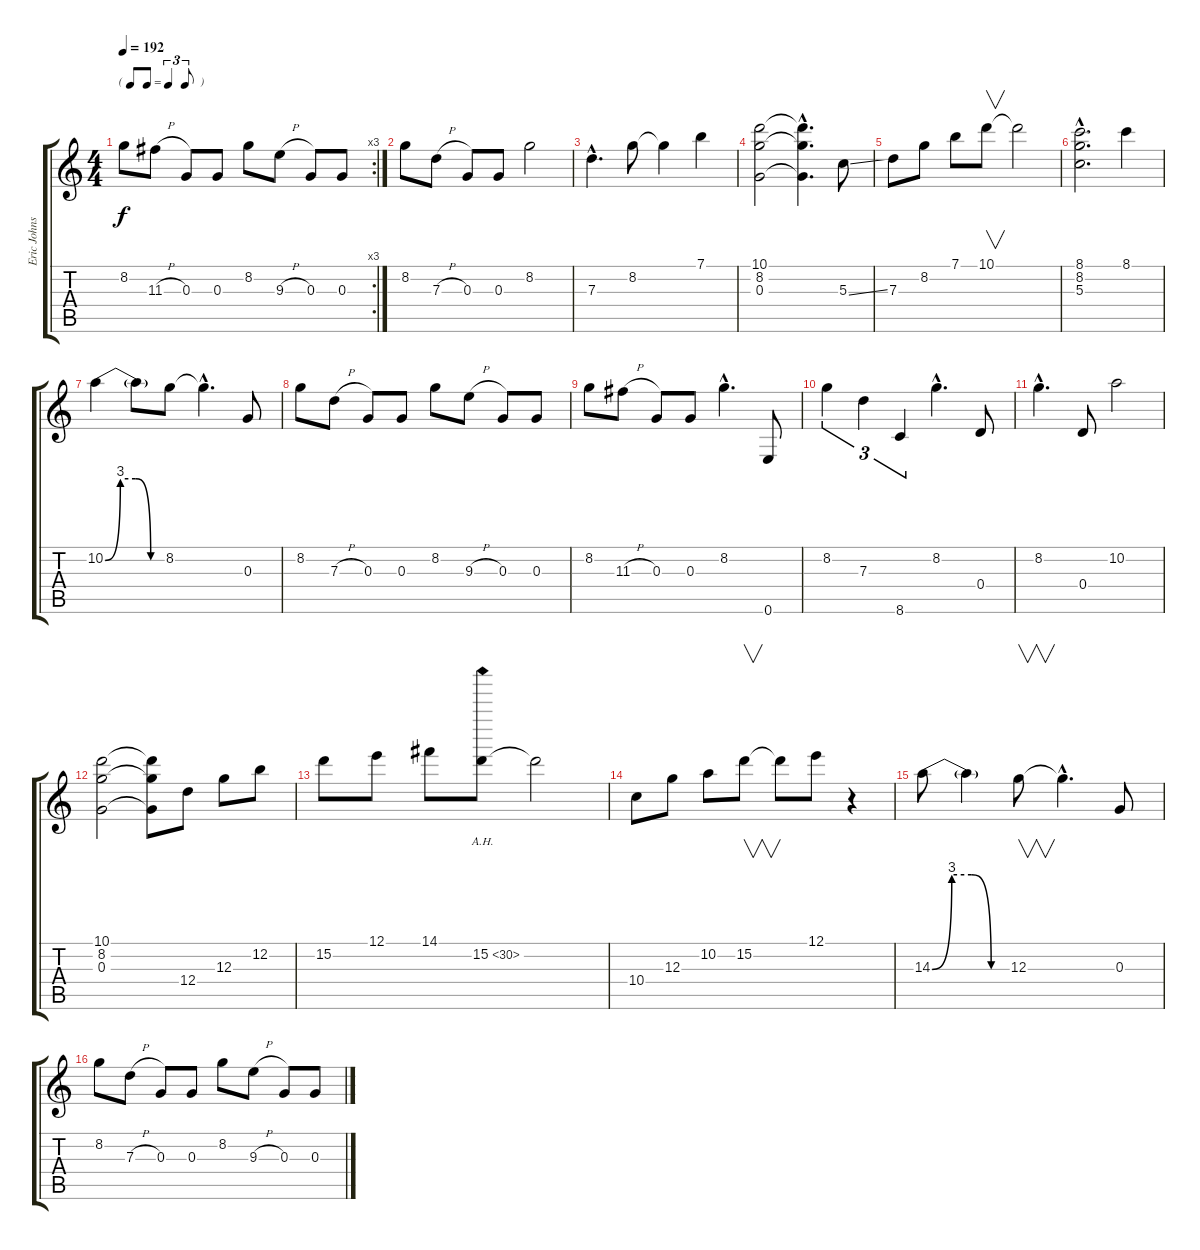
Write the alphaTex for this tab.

\track ("Eric Johnson" "Eric Johns") {instrument distortionguitar}
\staff {score tabs}
\tuning (E4 B3 G3 D3 A2 E2) {hide}
\rc 3
\ts (4 4)
\tf triplet8th
\tempo 192
\clef g2
\ks c
8.2.8{dy f} 11.3{h}.8 0.3.8 0.3.8 8.2.8 9.3{h}.8 0.3.8 0.3.8 |
8.2.8 7.3{h}.8 0.3.8 0.3.8 8.2.2 |
7.3{hac}.4{d} 8.2.8 8.2{t}.4 7.1.4 |
(10.1 8.2 0.3).2 (10.1{hac t} 8.2{hac t} 0.3{hac t}).4{d} 5.3{ss}.8 |
7.3.8 8.2.8 7.1.8 10.1.8{v} 10.1{t}.2 |
(8.1{hac} 8.2{hac} 5.3{hac}).2{d} 8.1.4 |
10.2{be (custom 0 0 15 12 30 12 45 0 60 0)}.4 10.2{t}.8 8.2.8 8.2{hac t}.4{d} 0.3.8 |
8.2.8 7.3{h}.8 0.3.8 0.3.8 8.2.8 9.3{h}.8 0.3.8 0.3.8 |
8.2.8 11.3{h}.8 0.3.8 0.3.8 8.2{hac}.4{d} 0.6.8 |
8.2.4{tu (3 2)} 7.3.4{tu (3 2)} 8.6.4{tu (3 2)} 8.2{hac}.4{d} 0.4.8 |
8.2{hac}.4{d} 0.4.8 10.2.2 |
(10.1 8.2 0.3).2 (10.1{t} 8.2{t} 0.3{t}).8 12.4.8 12.3.8 12.2.8 |
15.2.8 12.1.8 14.1.8 15.2{ah 15}.8 15.2{t}.2 |
10.4.8 12.3.8 10.2.8 15.2.8{v} 15.2{t}.8 12.1.8 r.4 |
14.3{be (custom 0 0 15 12 30 12 45 0 60 0)}.8 14.3{t}.4 12.3.8{v} 12.3{hac t}.4{d} 0.3.8 |
8.2.8 7.3{h}.8 0.3.8 0.3.8 8.2.8 9.3{h}.8 0.3.8 0.3.8
